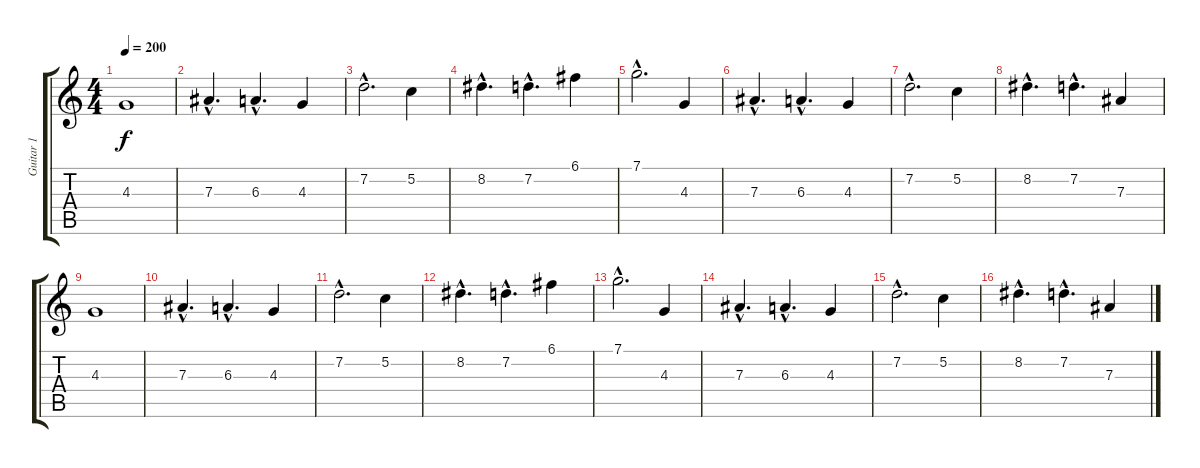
\track ("Guitar 1" "Guitar 1") {instrument distortionguitar}
\staff {score tabs}
\tuning (C4 G3 Eb3 Bb2 F2 C2) {hide}
\ts (4 4)
\tempo 200
\clef g2
\ks c
4.3.1{dy f} |
7.3{hac}.4{d} 6.3{hac}.4{d} 4.3.4 |
7.2{hac}.2{d} 5.2.4 |
8.2{hac}.4{d} 7.2{hac}.4{d} 6.1.4 |
7.1{hac}.2{d} 4.3.4 |
7.3{hac}.4{d} 6.3{hac}.4{d} 4.3.4 |
7.2{hac}.2{d} 5.2.4 |
8.2{hac}.4{d} 7.2{hac}.4{d} 7.3.4 |
4.3.1 |
7.3{hac}.4{d} 6.3{hac}.4{d} 4.3.4 |
7.2{hac}.2{d} 5.2.4 |
8.2{hac}.4{d} 7.2{hac}.4{d} 6.1.4 |
7.1{hac}.2{d} 4.3.4 |
7.3{hac}.4{d} 6.3{hac}.4{d} 4.3.4 |
7.2{hac}.2{d} 5.2.4 |
8.2{hac}.4{d} 7.2{hac}.4{d} 7.3.4
